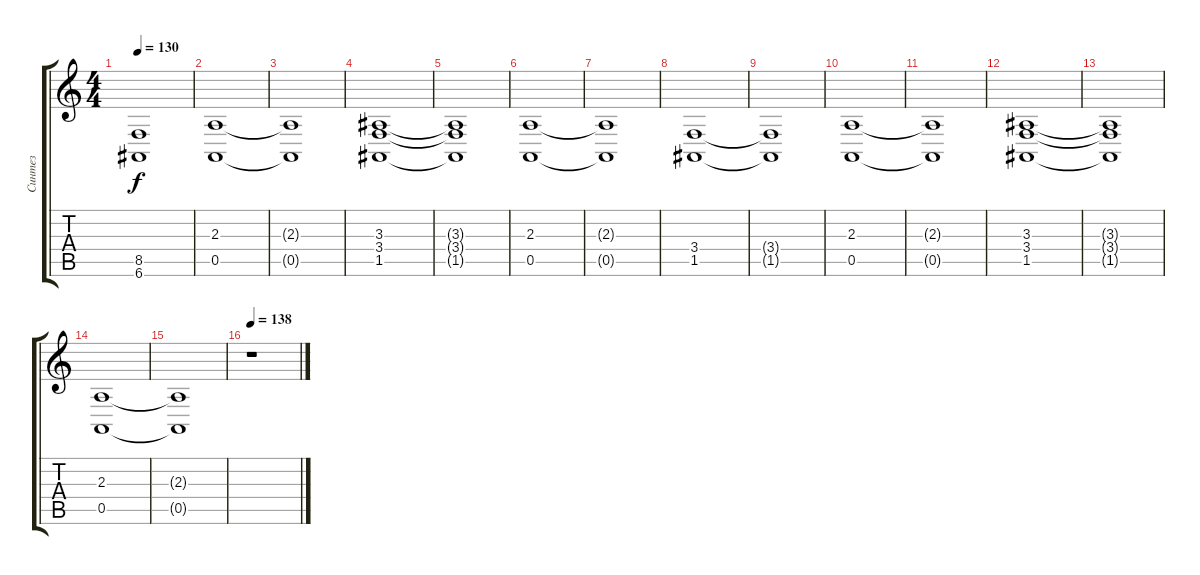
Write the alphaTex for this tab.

\track ("Синтез" "Синтез") {instrument stringensemble1}
\staff {score tabs}
\tuning (E4 B3 G3 D3 A2 E2) {hide}
\ts (4 4)
\tempo 130
\clef g2
\ks c
(8.5{t} 6.6{t}).1{dy f} |
(2.3 0.5).1{instrument seashore} |
(2.3{t} 0.5{t}).1 |
(3.3 3.4 1.5).1 |
(3.3{t} 3.4{t} 1.5{t}).1 |
(2.3 0.5).1 |
(2.3{t} 0.5{t}).1 |
(3.4 1.5).1{instrument seashore} |
(3.4{t} 1.5{t}).1 |
(2.3 0.5).1{instrument seashore} |
(2.3{t} 0.5{t}).1 |
(3.3 3.4 1.5).1 |
(3.3{t} 3.4{t} 1.5{t}).1 |
(2.3 0.5).1 |
(2.3{t} 0.5{t}).1 |
\tempo 138
r.1
